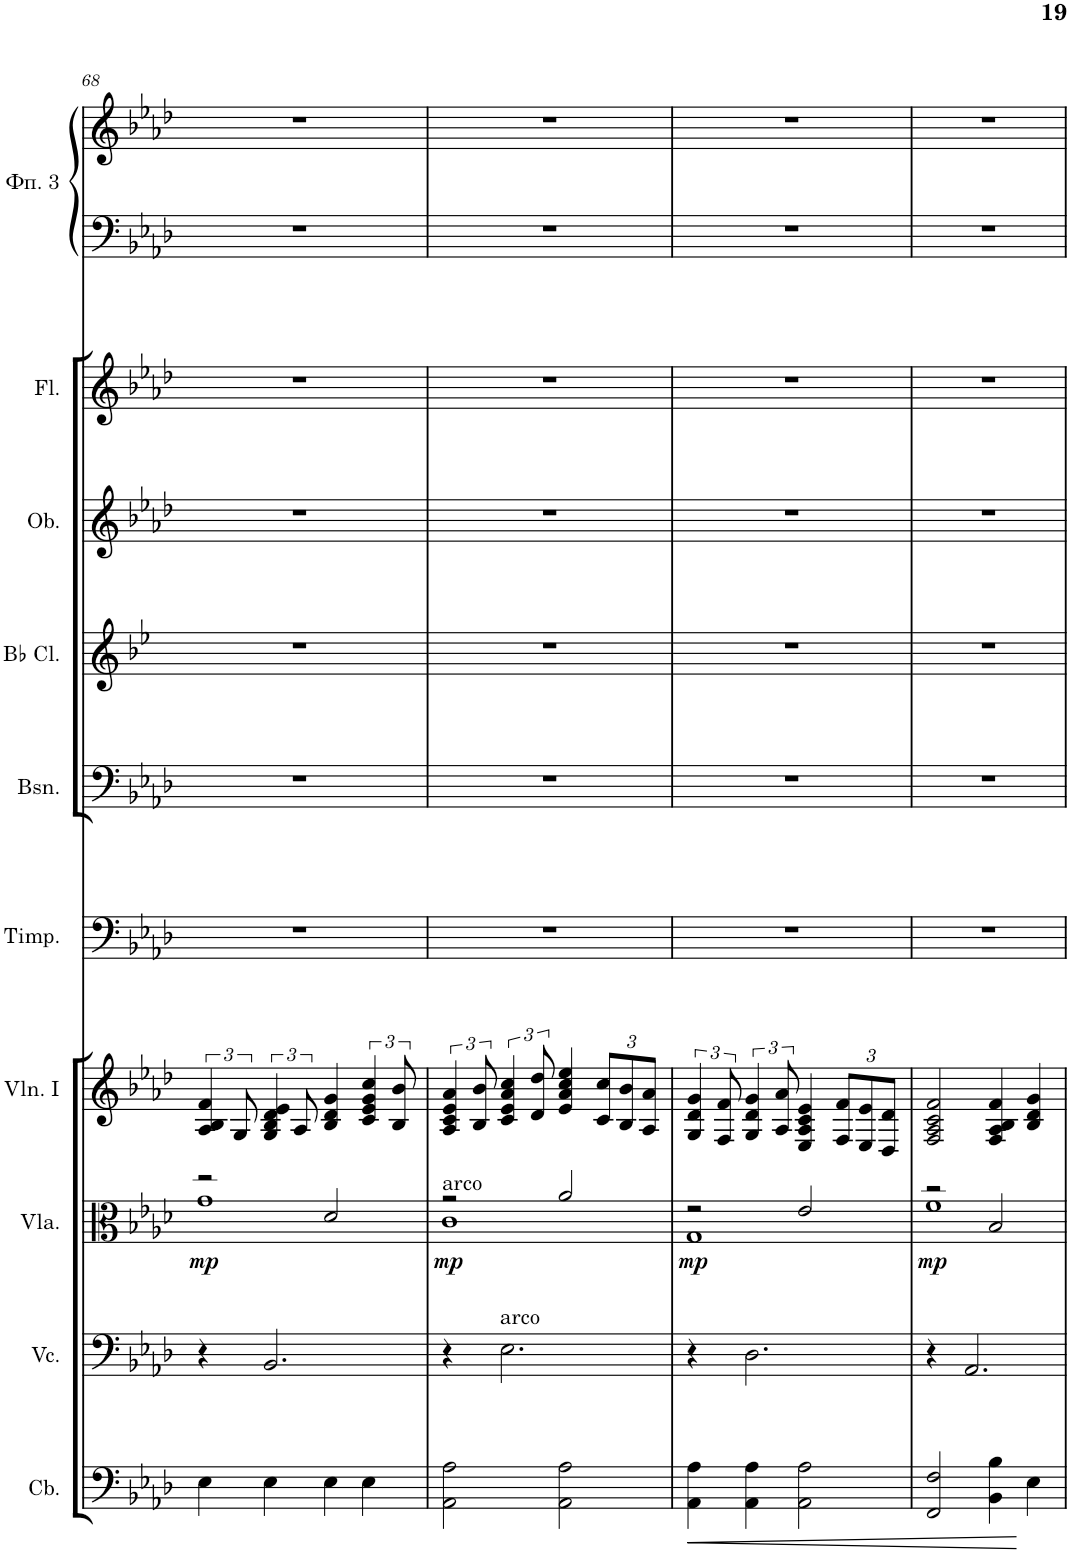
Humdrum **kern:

**kern	**dynam	**kern	**kern	**dynam	**kern	**kern	**kern	**kern	**kern	**kern	**kern	**kern
*part10	*part10	*part9	*part8	*part8	*part7	*part6	*part5	*part4	*part3	*part2	*part1	*part1
*staff11	*staff11	*staff10	*staff9	*staff9	*staff8	*staff7	*staff6	*staff5	*staff4	*staff3	*staff2	*staff1
*I"Contrabasses	*	*I"Violoncellos	*I"Violas	*	*I"Violins I	*I"Timpani	*I"Bassoons	*I"Clarinets in Bb	*I"Oboes	*I"Flutes	*I"Фортепиано 3	*
*I'Cb.	*	*I'Vc.	*I'Vla.	*	*I'Vln. I	*I'Timp.	*I'Bsn.	*	*I'Ob.	*I'Fl.	*	*
!!LO:PB:g=z
*clefF4	*	*clefF4	*clefC3	*	*clefG2	*clefF4	*clefF4	*clefG2	*clefG2	*clefG2	*clefF4	*clefG2
*Trd7c12	*	*	*	*	*	*	*	*Trd1c2	*	*	*	*
*k[b-e-a-d-]	*	*k[b-e-a-d-]	*k[b-e-a-d-]	*	*k[b-e-a-d-]	*k[b-e-a-d-]	*k[b-e-a-d-]	*k[b-e-]	*k[b-e-a-d-]	*k[b-e-a-d-]	*k[b-e-a-d-]	*k[b-e-a-d-]
*M4/4	*	*M4/4	*M4/4	*	*M4/4	*M4/4	*M4/4	*M4/4	*M4/4	*M4/4	*M4/4	*M4/4
=68	=68	=68	=68	=68	=68	=68	=68	=68	=68	=68	=68	=68
*	*	*	*^	*	*	*	*	*	*	*	*	*
!	!	!	!	!	!LO:DY:b	!	!	!	!	!	!	!	!
4E-\	.	4r	2r	1g	mp	6A-/ 6B-/ 6f/	1r	1r	1r	1r	1r	1r	1r
.	.	.	.	.	.	12G/	.	.	.	.	.	.	.
4E-\	.	2.BB-/	.	.	.	6G/ 6B-/ 6d-/ 6e-/	.	.	.	.	.	.	.
.	.	.	.	.	.	12A-/	.	.	.	.	.	.	.
4E-\	.	.	2d-/	.	.	4B-/ 4d-/ 4g/	.	.	.	.	.	.	.
4E-\	.	.	.	.	.	6c/ 6e-/ 6g/ 6cc/	.	.	.	.	.	.	.
.	.	.	.	.	.	12B-/ 12b-/	.	.	.	.	.	.	.
=69	=69	=69	=69	=69	=69	=69	=69	=69	=69	=69	=69	=69	=69
!	!	!	!LO:TX:a:t=arco	!	!	!	!	!	!	!	!	!	!
!	!	!	!	!	!LO:DY:b	!	!	!	!	!	!	!	!
2AA-\ 2A-\	.	4r	2r	1c	mp	6A-/ 6c/ 6e-/ 6a-/	1r	1r	1r	1r	1r	1r	1r
.	.	.	.	.	.	12B-/ 12b-/	.	.	.	.	.	.	.
!	!	!LO:TX:a:t=arco	!	!	!	!	!	!	!	!	!	!	!
.	.	2.E-\	.	.	.	6c/ 6e-/ 6a-/ 6cc/	.	.	.	.	.	.	.
.	.	.	.	.	.	12d-/ 12dd-/	.	.	.	.	.	.	.
2AA-\ 2A-\	.	.	2a-/	.	.	4e-/ 4a-/ 4cc/ 4ee-/	.	.	.	.	.	.	.
*	*	*	*	*	*	*Xbrackettup	*	*	*	*	*	*	*
.	.	.	.	.	.	12c/ 12cc/L	.	.	.	.	.	.	.
.	.	.	.	.	.	12B-/ 12b-/	.	.	.	.	.	.	.
.	.	.	.	.	.	12A-/ 12a-/J	.	.	.	.	.	.	.
=70	=70	=70	=70	=70	=70	=70	=70	=70	=70	=70	=70	=70	=70
!	!LO:HP:b	!	!	!	!	!	!	!	!	!	!	!	!
*	*	*	*	*	*	*brackettup	*	*	*	*	*	*	*
!	!	!	!	!	!LO:DY:b	!	!	!	!	!	!	!	!
4AA-\ 4A-\	<	4r	2r	1G	mp	6G/ 6d-/ 6g/	1r	1r	1r	1r	1r	1r	1r
.	.	.	.	.	.	12F/ 12f/	.	.	.	.	.	.	.
4AA-\ 4A-\	.	2.D-\	.	.	.	6G/ 6d-/ 6g/	.	.	.	.	.	.	.
.	.	.	.	.	.	12A-/ 12a-/	.	.	.	.	.	.	.
2AA-\ 2A-\	.	.	2e-/	.	.	4E-/ 4A-/ 4c/ 4e-/	.	.	.	.	.	.	.
*	*	*	*	*	*	*Xbrackettup	*	*	*	*	*	*	*
.	.	.	.	.	.	12F/ 12f/L	.	.	.	.	.	.	.
.	.	.	.	.	.	12E-/ 12e-/	.	.	.	.	.	.	.
.	.	.	.	.	.	12D-/ 12d-/J	.	.	.	.	.	.	.
=71	=71	=71	=71	=71	=71	=71	=71	=71	=71	=71	=71	=71	=71
!	!	!	!	!	!LO:DY:b	!	!	!	!	!	!	!	!
2FF/ 2F/	.	4r	2r	1f	mp	2F/ 2A-/ 2c/ 2f/	1r	1r	1r	1r	1r	1r	1r
.	.	2.AA-/	.	.	.	.	.	.	.	.	.	.	.
4BB-\ 4B-\	.	.	2B-/	.	.	4F/ 4A-/ 4B-/ 4f/	.	.	.	.	.	.	.
4E-\	[	.	.	.	.	4B-/ 4d-/ 4g/	.	.	.	.	.	.	.
*	*	*	*v	*v	*	*	*	*	*	*	*	*	*
=	=	=	=	=	=	=	=	=	=	=	=	=
*-	*-	*-	*-	*-	*-	*-	*-	*-	*-	*-	*-	*-
